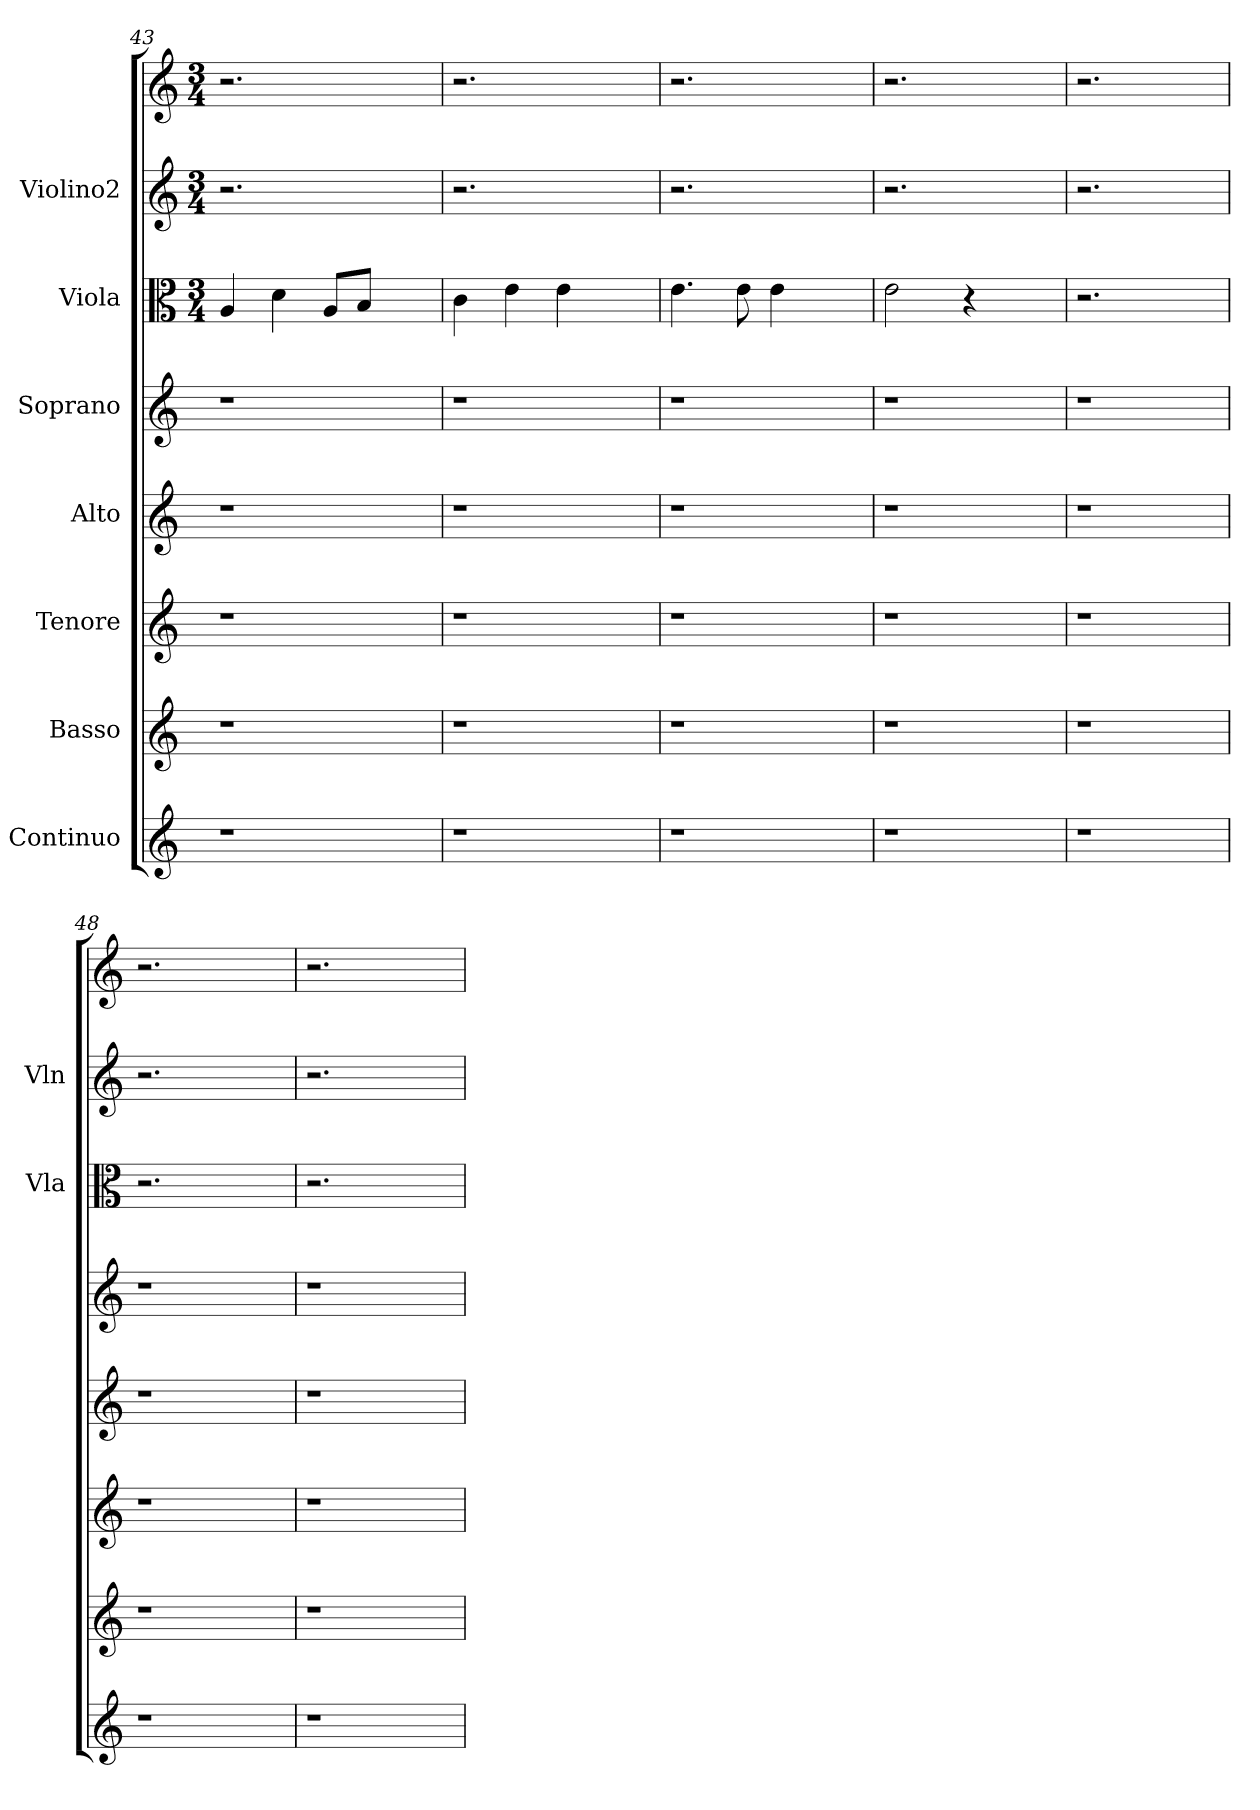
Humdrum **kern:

**kern	**kern	**kern	**kern	**kern	**kern	**kern	**kern
*part7	*part6	*part5	*part4	*part3	*part2	*part1	*part1
*staff8	*staff7	*staff6	*staff5	*staff4	*staff3	*staff2	*staff1
*I"Continuo	*I"Basso	*I"Tenore	*I"Alto	*I"Soprano	*I"Viola	*I"Violino2	*
*	*	*	*	*	*I'Vla	*I'Vln	*
*clefG2	*clefG2	*clefG2	*clefG2	*clefG2	*clefC3	*clefG2	*clefG2
*k[]	*k[]	*k[]	*k[]	*k[]	*k[]	*k[]	*k[]
*	*	*	*	*	*M3/4	*M3/4	*M3/4
=43	=43	=43	=43	=43	=43	=43	=43
1r	1r	1r	1r	1r	4A/	2.r	2.r
.	.	.	.	.	4d\	.	.
.	.	.	.	.	8A/L	.	.
.	.	.	.	.	8B/J	.	.
.	.	.	.	.	4ryy	4ryy	4ryy
=44	=44	=44	=44	=44	=44	=44	=44
1r	1r	1r	1r	1r	4c\	2.r	2.r
.	.	.	.	.	4e\	.	.
.	.	.	.	.	4e\	.	.
.	.	.	.	.	4ryy	4ryy	4ryy
=45	=45	=45	=45	=45	=45	=45	=45
1r	1r	1r	1r	1r	4.e\	2.r	2.r
.	.	.	.	.	8e\	.	.
.	.	.	.	.	4e\	.	.
.	.	.	.	.	4ryy	4ryy	4ryy
=46	=46	=46	=46	=46	=46	=46	=46
1r	1r	1r	1r	1r	2e\	2.r	2.r
.	.	.	.	.	4r	.	.
.	.	.	.	.	4ryy	4ryy	4ryy
!!LO:LB:g=z
=47	=47	=47	=47	=47	=47	=47	=47
1r	1r	1r	1r	1r	2.r	2.r	2.r
.	.	.	.	.	4ryy	4ryy	4ryy
=48	=48	=48	=48	=48	=48	=48	=48
1r	1r	1r	1r	1r	2.r	2.r	2.r
.	.	.	.	.	4ryy	4ryy	4ryy
=49	=49	=49	=49	=49	=49	=49	=49
1r	1r	1r	1r	1r	2.r	2.r	2.r
.	.	.	.	.	4ryy	4ryy	4ryy
=	=	=	=	=	=	=	=
*-	*-	*-	*-	*-	*-	*-	*-
